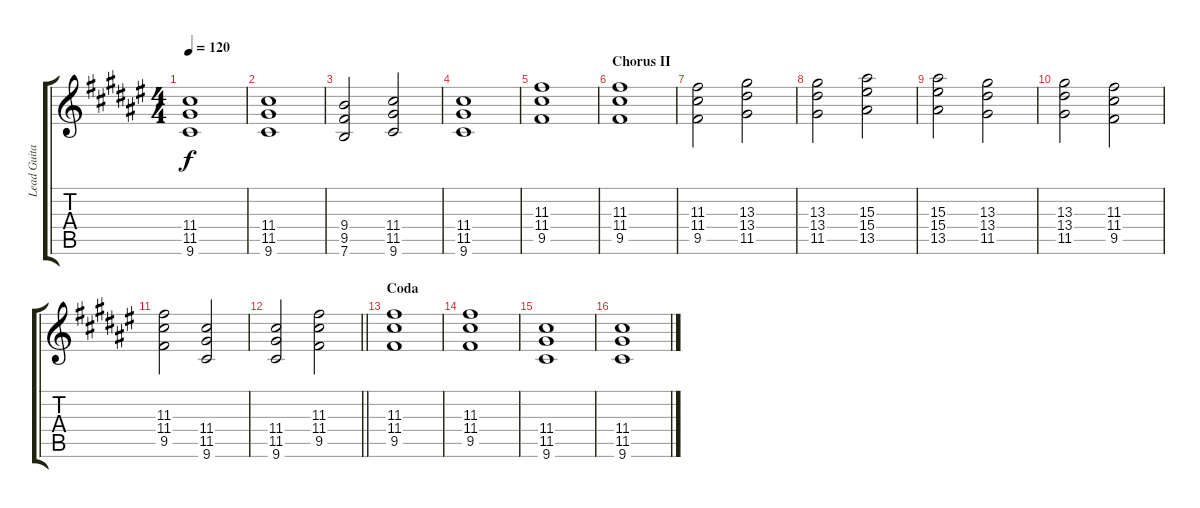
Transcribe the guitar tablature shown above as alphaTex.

\track ("Lead Guitar" "Lead Guita") {instrument distortionguitar}
\staff {score tabs}
\tuning (E4 B3 G3 D3 A2 E2) {hide}
\ts (4 4)
\tempo 120
\clef g2
\ks f#
(11.4 11.5 9.6).1{dy f} |
(11.4 11.5 9.6).1 |
(9.4 9.5 7.6).2 (11.4 11.5 9.6).2 |
(11.4 11.5 9.6).1 |
(11.3 11.4 9.5).1 |
\section ("" "Chorus II")
(11.3 11.4 9.5).1 |
(11.3 11.4 9.5).2 (13.3 13.4 11.5).2 |
(13.3 13.4 11.5).2 (15.3 15.4 13.5).2 |
(15.3 15.4 13.5).2 (13.3 13.4 11.5).2 |
(13.3 13.4 11.5).2 (11.3 11.4 9.5).2 |
(11.3 11.4 9.5).2 (11.4 11.5 9.6).2 |
\barLineRight lightlight
(11.4 11.5 9.6).2 (11.3 11.4 9.5).2 |
\section ("" "Coda")
(11.3 11.4 9.5).1 |
(11.3 11.4 9.5).1 |
(11.4 11.5 9.6).1 |
(11.4 11.5 9.6).1
